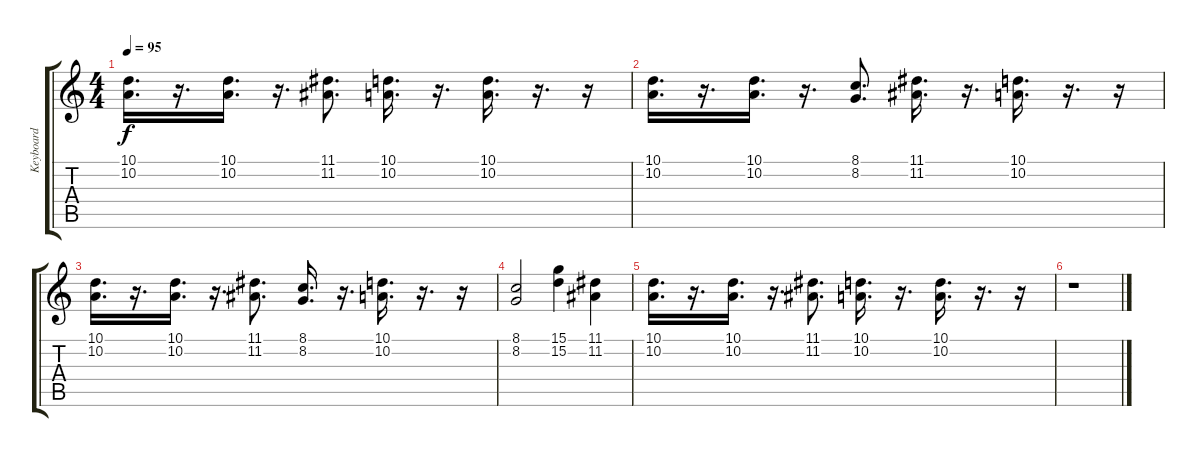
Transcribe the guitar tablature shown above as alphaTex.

\track ("Keyboard" "Keyboard") {instrument stringensemble1}
\staff {score tabs}
\tuning (E4 B3 G3 D3 A2 E2) {hide}
\ts (4 4)
\tempo 95
\clef g2
\ks c
(10.1 10.2).16{d dy f} r.16{d} (10.1 10.2).16{d} r.16{d} (11.1 11.2).8{d} (10.1 10.2).16{d} r.16{d} (10.1 10.2).16{d} r.16{d} r.16 |
(10.1 10.2).16{d} r.16{d} (10.1 10.2).16{d} r.16{d} (8.1 8.2).8{d} (11.1 11.2).16{d} r.16{d} (10.1 10.2).16{d} r.16{d} r.16 |
(10.1 10.2).16{d} r.16{d} (10.1 10.2).16{d} r.16{d} (11.1 11.2).8{d} (8.1 8.2).16{d} r.16{d} (10.1 10.2).16{d} r.16{d} r.16 |
(8.1 8.2).2 (15.1 15.2).4 (11.1 11.2).4 |
(10.1 10.2).16{d} r.16{d} (10.1 10.2).16{d} r.16{d} (11.1 11.2).8{d} (10.1 10.2).16{d} r.16{d} (10.1 10.2).16{d} r.16{d} r.16 |
r.1
